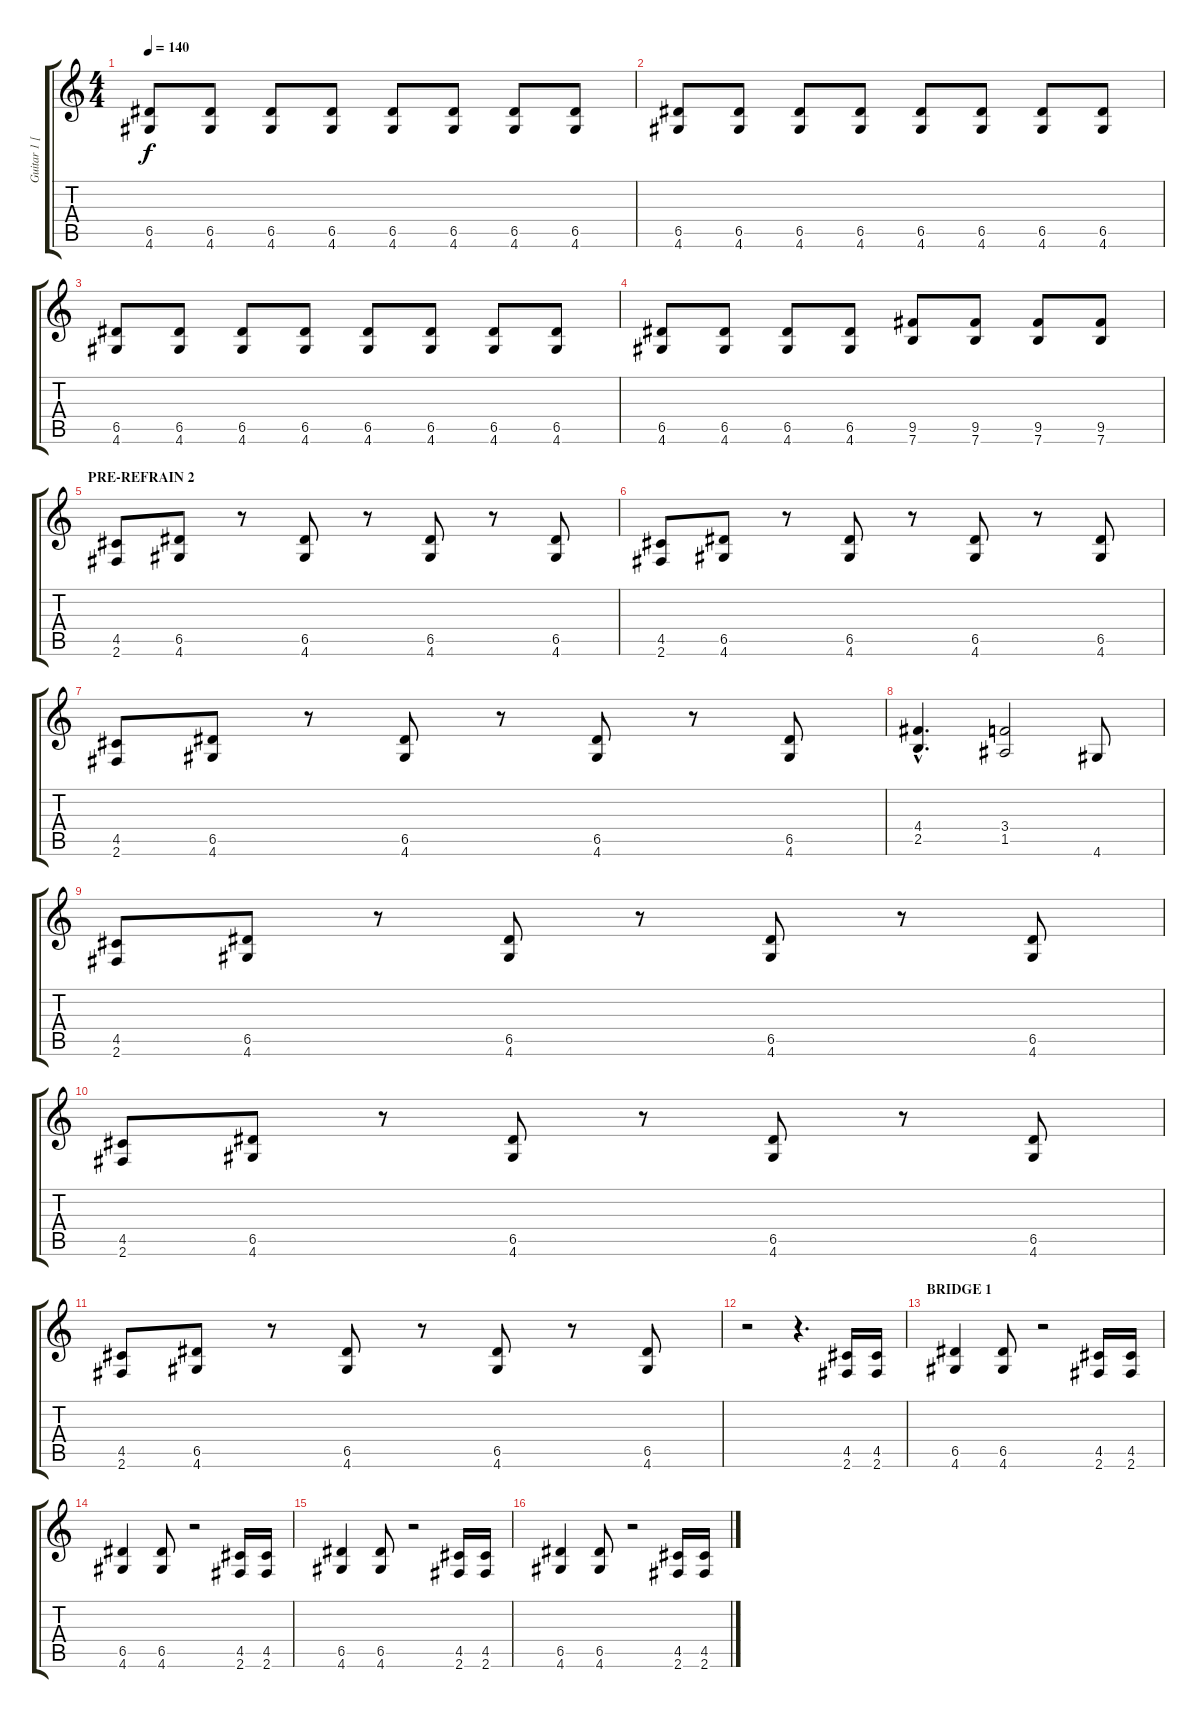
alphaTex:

\track ("Guitar 1 [Rhytm]" "Guitar 1 [") {instrument distortionguitar}
\staff {score tabs}
\tuning (E4 B3 G3 D3 A2 E2) {hide}
\ts (4 4)
\tempo 140
\clef g2
\ks c
(6.5 4.6).8{dy f} (6.5 4.6).8 (6.5 4.6).8 (6.5 4.6).8 (6.5 4.6).8 (6.5 4.6).8 (6.5 4.6).8 (6.5 4.6).8 |
(6.5 4.6).8 (6.5 4.6).8 (6.5 4.6).8 (6.5 4.6).8 (6.5 4.6).8 (6.5 4.6).8 (6.5 4.6).8 (6.5 4.6).8 |
(6.5 4.6).8 (6.5 4.6).8 (6.5 4.6).8 (6.5 4.6).8 (6.5 4.6).8 (6.5 4.6).8 (6.5 4.6).8 (6.5 4.6).8 |
(6.5 4.6).8 (6.5 4.6).8 (6.5 4.6).8 (6.5 4.6).8 (9.5 7.6).8 (9.5 7.6).8 (9.5 7.6).8 (9.5 7.6).8 |
\section ("" "PRE-REFRAIN 2")
(4.5 2.6).8 (6.5 4.6).8 r.8 (6.5 4.6).8 r.8 (6.5 4.6).8 r.8 (6.5 4.6).8 |
(4.5 2.6).8 (6.5 4.6).8 r.8 (6.5 4.6).8 r.8 (6.5 4.6).8 r.8 (6.5 4.6).8 |
(4.5 2.6).8 (6.5 4.6).8 r.8 (6.5 4.6).8 r.8 (6.5 4.6).8 r.8 (6.5 4.6).8 |
(4.4{hac} 2.5{hac}).4{d} (3.4 1.5).2 4.6.8 |
(4.5 2.6).8 (6.5 4.6).8 r.8 (6.5 4.6).8 r.8 (6.5 4.6).8 r.8 (6.5 4.6).8 |
(4.5 2.6).8 (6.5 4.6).8 r.8 (6.5 4.6).8 r.8 (6.5 4.6).8 r.8 (6.5 4.6).8 |
(4.5 2.6).8 (6.5 4.6).8 r.8 (6.5 4.6).8 r.8 (6.5 4.6).8 r.8 (6.5 4.6).8 |
r.2 r.4{d} (4.5 2.6).16 (4.5 2.6).16 |
\section ("" "BRIDGE 1")
(6.5 4.6).4 (6.5 4.6).8 r.2 (4.5 2.6).16 (4.5 2.6).16 |
(6.5 4.6).4 (6.5 4.6).8 r.2 (4.5 2.6).16 (4.5 2.6).16 |
(6.5 4.6).4 (6.5 4.6).8 r.2 (4.5 2.6).16 (4.5 2.6).16 |
(6.5 4.6).4 (6.5 4.6).8 r.2 (4.5 2.6).16 (4.5 2.6).16
